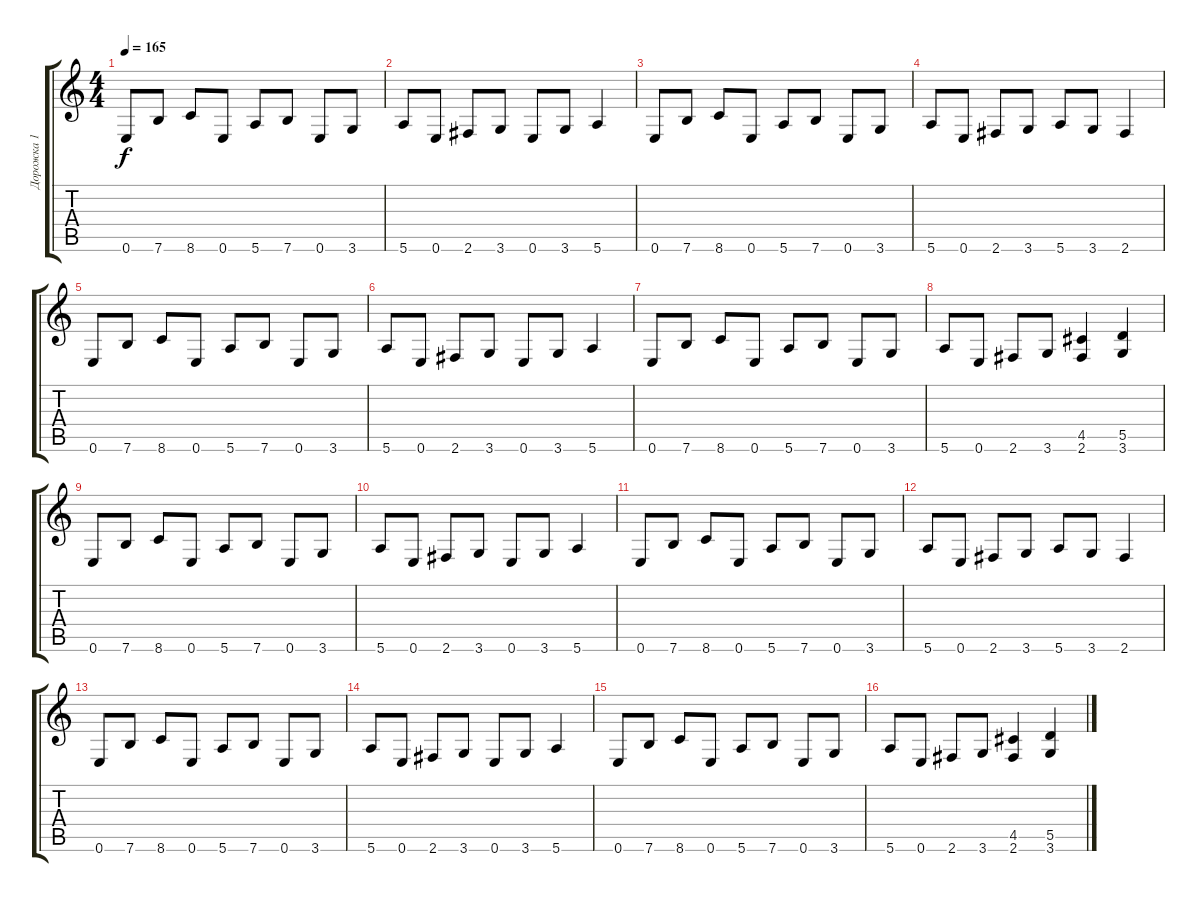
\track ("Дорожка 1" "Дорожка 1") {instrument distortionguitar}
\staff {score tabs}
\tuning (E4 B3 G3 D3 A2 E2) {hide}
\ts (4 4)
\tempo 165
\clef g2
\ks c
0.6.8{dy f} 7.6.8 8.6.8 0.6.8 5.6.8 7.6.8 0.6.8 3.6.8 |
5.6.8 0.6.8 2.6.8 3.6.8 0.6.8 3.6.8 5.6.4 |
0.6.8 7.6.8 8.6.8 0.6.8 5.6.8 7.6.8 0.6.8 3.6.8 |
5.6.8 0.6.8 2.6.8 3.6.8 5.6.8 3.6.8 2.6.4 |
0.6.8 7.6.8 8.6.8 0.6.8 5.6.8 7.6.8 0.6.8 3.6.8 |
5.6.8 0.6.8 2.6.8 3.6.8 0.6.8 3.6.8 5.6.4 |
0.6.8 7.6.8 8.6.8 0.6.8 5.6.8 7.6.8 0.6.8 3.6.8 |
5.6.8 0.6.8 2.6.8 3.6.8 (4.5 2.6).4 (5.5 3.6).4 |
0.6.8 7.6.8 8.6.8 0.6.8 5.6.8 7.6.8 0.6.8 3.6.8 |
5.6.8 0.6.8 2.6.8 3.6.8 0.6.8 3.6.8 5.6.4 |
0.6.8 7.6.8 8.6.8 0.6.8 5.6.8 7.6.8 0.6.8 3.6.8 |
5.6.8 0.6.8 2.6.8 3.6.8 5.6.8 3.6.8 2.6.4 |
0.6.8 7.6.8 8.6.8 0.6.8 5.6.8 7.6.8 0.6.8 3.6.8 |
5.6.8 0.6.8 2.6.8 3.6.8 0.6.8 3.6.8 5.6.4 |
0.6.8 7.6.8 8.6.8 0.6.8 5.6.8 7.6.8 0.6.8 3.6.8 |
5.6.8 0.6.8 2.6.8 3.6.8 (4.5 2.6).4 (5.5 3.6).4
